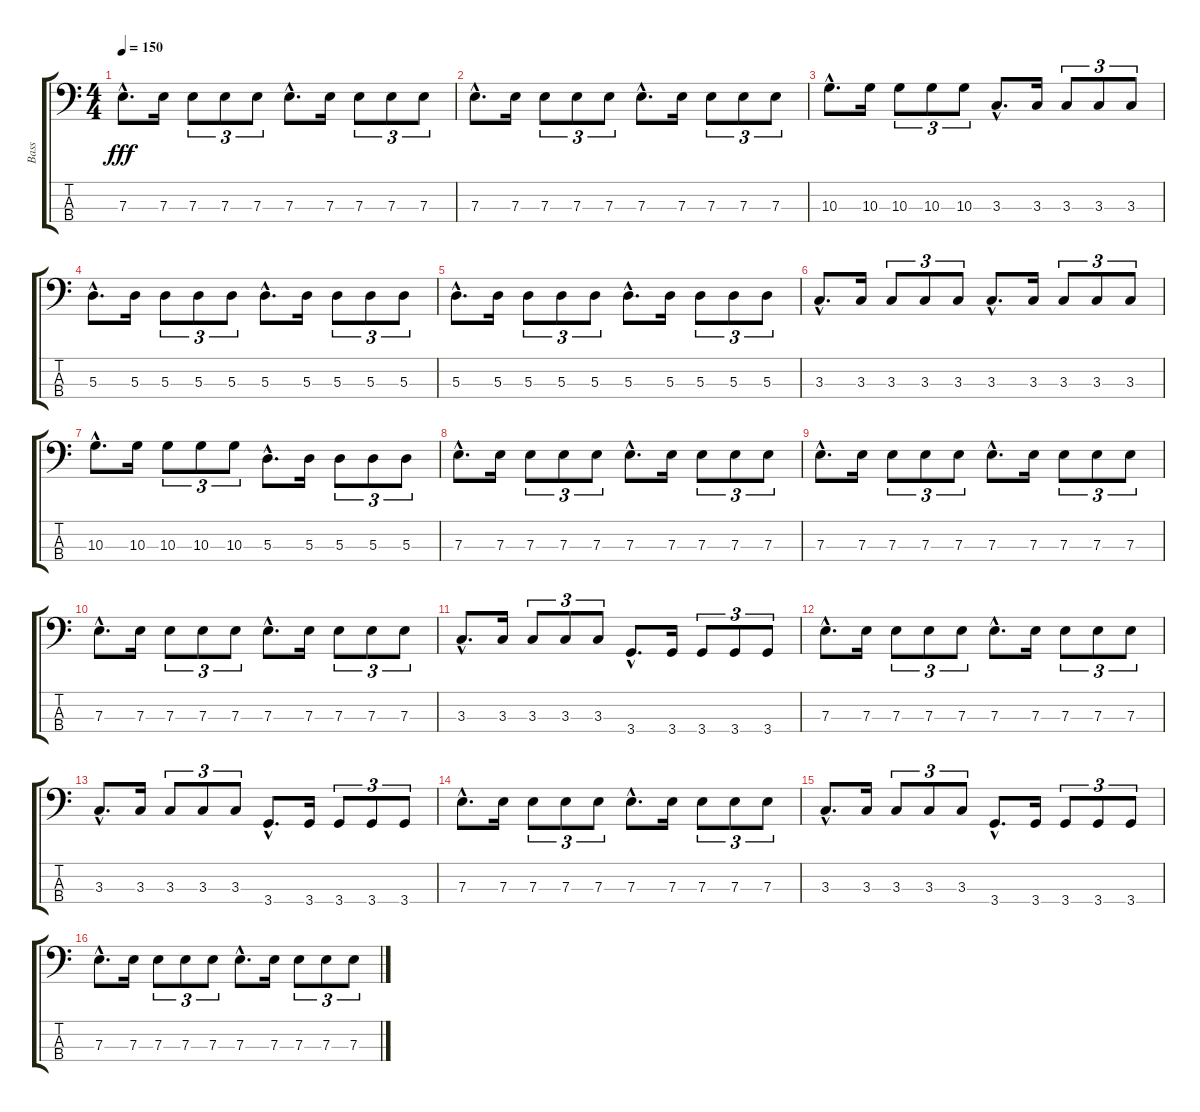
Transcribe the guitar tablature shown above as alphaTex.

\track ("Bass" "Bass") {instrument electricbassfinger}
\staff {score tabs}
\tuning (G2 D2 A1 E1) {hide}
\ts (4 4)
\tempo 150
\clef f4
\ks c
7.3{hac}.8{d dy fff} 7.3.16 7.3.8{tu (3 2)} 7.3.8{tu (3 2)} 7.3.8{tu (3 2)} 7.3{hac}.8{d} 7.3.16 7.3.8{tu (3 2)} 7.3.8{tu (3 2)} 7.3.8{tu (3 2)} |
7.3{hac}.8{d} 7.3.16 7.3.8{tu (3 2)} 7.3.8{tu (3 2)} 7.3.8{tu (3 2)} 7.3{hac}.8{d} 7.3.16 7.3.8{tu (3 2)} 7.3.8{tu (3 2)} 7.3.8{tu (3 2)} |
10.3{hac}.8{d} 10.3.16 10.3.8{tu (3 2)} 10.3.8{tu (3 2)} 10.3.8{tu (3 2)} 3.3{hac}.8{d} 3.3.16 3.3.8{tu (3 2)} 3.3.8{tu (3 2)} 3.3.8{tu (3 2)} |
5.3{hac}.8{d} 5.3.16 5.3.8{tu (3 2)} 5.3.8{tu (3 2)} 5.3.8{tu (3 2)} 5.3{hac}.8{d} 5.3.16 5.3.8{tu (3 2)} 5.3.8{tu (3 2)} 5.3.8{tu (3 2)} |
5.3{hac}.8{d} 5.3.16 5.3.8{tu (3 2)} 5.3.8{tu (3 2)} 5.3.8{tu (3 2)} 5.3{hac}.8{d} 5.3.16 5.3.8{tu (3 2)} 5.3.8{tu (3 2)} 5.3.8{tu (3 2)} |
3.3{hac}.8{d} 3.3.16 3.3.8{tu (3 2)} 3.3.8{tu (3 2)} 3.3.8{tu (3 2)} 3.3{hac}.8{d} 3.3.16 3.3.8{tu (3 2)} 3.3.8{tu (3 2)} 3.3.8{tu (3 2)} |
10.3{hac}.8{d} 10.3.16 10.3.8{tu (3 2)} 10.3.8{tu (3 2)} 10.3.8{tu (3 2)} 5.3{hac}.8{d} 5.3.16 5.3.8{tu (3 2)} 5.3.8{tu (3 2)} 5.3.8{tu (3 2)} |
7.3{hac}.8{d} 7.3.16 7.3.8{tu (3 2)} 7.3.8{tu (3 2)} 7.3.8{tu (3 2)} 7.3{hac}.8{d} 7.3.16 7.3.8{tu (3 2)} 7.3.8{tu (3 2)} 7.3.8{tu (3 2)} |
7.3{hac}.8{d} 7.3.16 7.3.8{tu (3 2)} 7.3.8{tu (3 2)} 7.3.8{tu (3 2)} 7.3{hac}.8{d} 7.3.16 7.3.8{tu (3 2)} 7.3.8{tu (3 2)} 7.3.8{tu (3 2)} |
7.3{hac}.8{d} 7.3.16 7.3.8{tu (3 2)} 7.3.8{tu (3 2)} 7.3.8{tu (3 2)} 7.3{hac}.8{d} 7.3.16 7.3.8{tu (3 2)} 7.3.8{tu (3 2)} 7.3.8{tu (3 2)} |
3.3{hac}.8{d} 3.3.16 3.3.8{tu (3 2)} 3.3.8{tu (3 2)} 3.3.8{tu (3 2)} 3.4{hac}.8{d} 3.4.16 3.4.8{tu (3 2)} 3.4.8{tu (3 2)} 3.4.8{tu (3 2)} |
7.3{hac}.8{d} 7.3.16 7.3.8{tu (3 2)} 7.3.8{tu (3 2)} 7.3.8{tu (3 2)} 7.3{hac}.8{d} 7.3.16 7.3.8{tu (3 2)} 7.3.8{tu (3 2)} 7.3.8{tu (3 2)} |
3.3{hac}.8{d} 3.3.16 3.3.8{tu (3 2)} 3.3.8{tu (3 2)} 3.3.8{tu (3 2)} 3.4{hac}.8{d} 3.4.16 3.4.8{tu (3 2)} 3.4.8{tu (3 2)} 3.4.8{tu (3 2)} |
7.3{hac}.8{d} 7.3.16 7.3.8{tu (3 2)} 7.3.8{tu (3 2)} 7.3.8{tu (3 2)} 7.3{hac}.8{d} 7.3.16 7.3.8{tu (3 2)} 7.3.8{tu (3 2)} 7.3.8{tu (3 2)} |
3.3{hac}.8{d} 3.3.16 3.3.8{tu (3 2)} 3.3.8{tu (3 2)} 3.3.8{tu (3 2)} 3.4{hac}.8{d} 3.4.16 3.4.8{tu (3 2)} 3.4.8{tu (3 2)} 3.4.8{tu (3 2)} |
7.3{hac}.8{d} 7.3.16 7.3.8{tu (3 2)} 7.3.8{tu (3 2)} 7.3.8{tu (3 2)} 7.3{hac}.8{d} 7.3.16 7.3.8{tu (3 2)} 7.3.8{tu (3 2)} 7.3.8{tu (3 2)}
